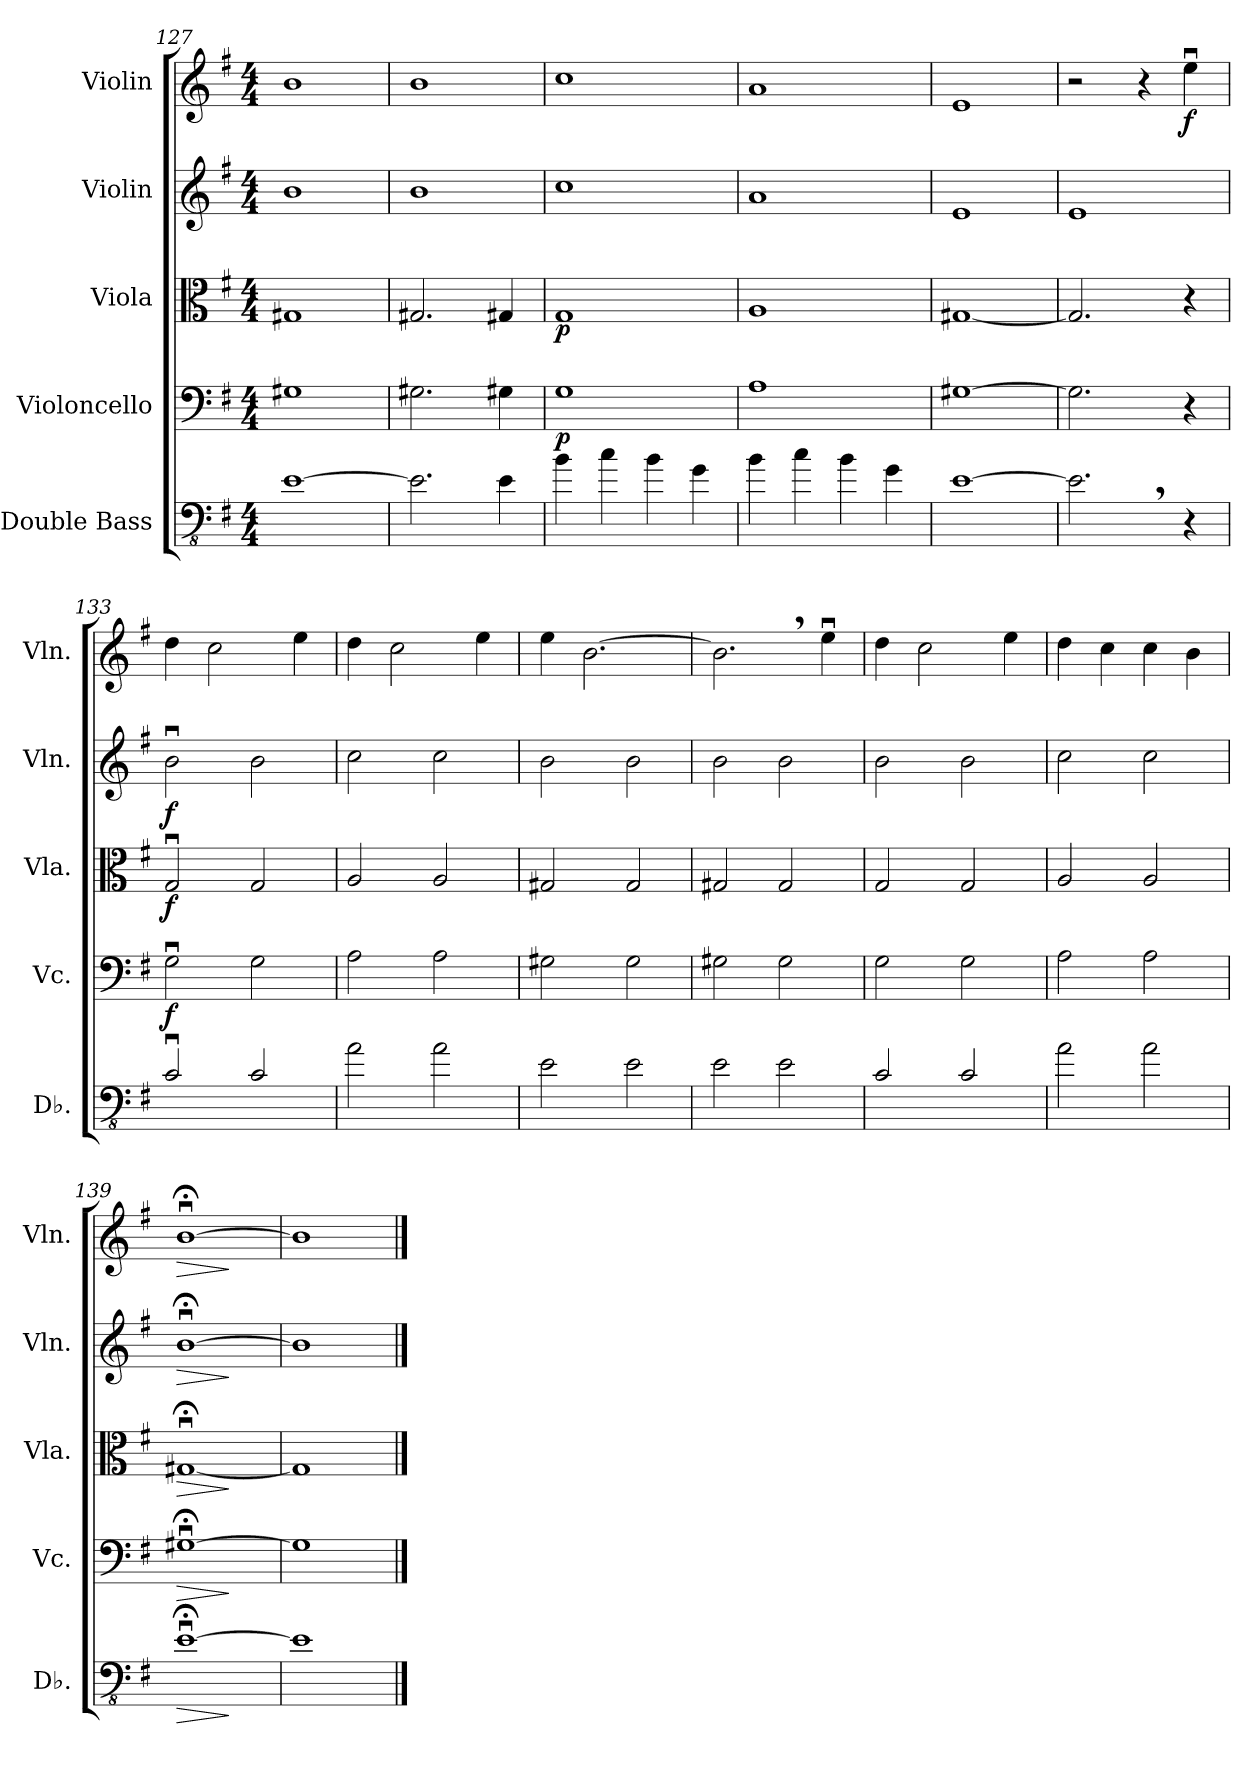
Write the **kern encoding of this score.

**kern	**dynam	**kern	**dynam	**kern	**dynam	**kern	**dynam	**kern	**dynam
*part5	*part5	*part4	*part4	*part3	*part3	*part2	*part2	*part1	*part1
*staff5	*staff5	*staff4	*staff4	*staff3	*staff3	*staff2	*staff2	*staff1	*staff1
*I"Double Bass	*	*I"Violoncello	*	*I"Viola	*	*I"Violin	*	*I"Violin	*
*I'Db.	*	*I'Vc.	*	*I'Vla.	*	*I'Vln.	*	*I'Vln.	*
*clefFv4	*	*clefF4	*	*clefC3	*	*clefG2	*	*clefG2	*
*ITrd7c12	*	*	*	*	*	*	*	*	*
*k[f#]	*	*k[f#]	*	*k[f#]	*	*k[f#]	*	*k[f#]	*
*M4/4	*	*M4/4	*	*M4/4	*	*M4/4	*	*M4/4	*
=127	=127	=127	=127	=127	=127	=127	=127	=127	=127
[1EE	.	1G#X	.	1G#X	.	1b	.	1b	.
=128	=128	=128	=128	=128	=128	=128	=128	=128	=128
2.EE\]	.	2.G#X\	.	2.G#X/	.	1b	.	1b	.
4EE\	.	4G#X\	.	4G#X/	.	.	.	.	.
=129	=129	=129	=129	=129	=129	=129	=129	=129	=129
!	!	!	!LO:DY:b	!	!LO:DY:b	!	!	!	!
4BB\	.	1G	p	1G	p	1cc	.	1cc	.
4C\	.	.	.	.	.	.	.	.	.
4BB\	.	.	.	.	.	.	.	.	.
4GG\	.	.	.	.	.	.	.	.	.
=130	=130	=130	=130	=130	=130	=130	=130	=130	=130
4BB\	.	1A	.	1A	.	1a	.	1a	.
4C\	.	.	.	.	.	.	.	.	.
4BB\	.	.	.	.	.	.	.	.	.
4GG\	.	.	.	.	.	.	.	.	.
=131	=131	=131	=131	=131	=131	=131	=131	=131	=131
[1EE	.	[1G#X	.	[1G#X	.	1e	.	1e	.
=132	=132	=132	=132	=132	=132	=132	=132	=132	=132
2.EE,\]	.	2.G#\]	.	2.G#/]	.	1e	.	2r	.
.	.	.	.	.	.	.	.	4r	.
!	!	!	!	!	!	!	!	!	!LO:DY:b
4r	.	4r	.	4r	.	.	.	4eeu\	f
=133	=133	=133	=133	=133	=133	=133	=133	=133	=133
!	!	!	!LO:DY:b	!	!LO:DY:b	!	!LO:DY:b	!	!
2CCu/	.	2Gu\	f	2Gu/	f	2bu\	f	4dd\	.
.	.	.	.	.	.	.	.	2cc\	.
2CC/	.	2G\	.	2G/	.	2b\	.	.	.
.	.	.	.	.	.	.	.	4ee\	.
=134	=134	=134	=134	=134	=134	=134	=134	=134	=134
2AA\	.	2A\	.	2A/	.	2cc\	.	4dd\	.
.	.	.	.	.	.	.	.	2cc\	.
2AA\	.	2A\	.	2A/	.	2cc\	.	.	.
.	.	.	.	.	.	.	.	4ee\	.
=135	=135	=135	=135	=135	=135	=135	=135	=135	=135
2EE\	.	2G#X\	.	2G#X/	.	2b\	.	4ee\	.
.	.	.	.	.	.	.	.	[2.b\	.
2EE\	.	2G#\	.	2G#/	.	2b\	.	.	.
!!LO:LB:g=z
=136	=136	=136	=136	=136	=136	=136	=136	=136	=136
2EE\	.	2G#X\	.	2G#X/	.	2b\	.	2.b,\]	.
2EE\	.	2G#\	.	2G#/	.	2b\	.	.	.
.	.	.	.	.	.	.	.	4eeu\	.
=137	=137	=137	=137	=137	=137	=137	=137	=137	=137
2CC/	.	2G\	.	2G/	.	2b\	.	4dd\	.
.	.	.	.	.	.	.	.	2cc\	.
2CC/	.	2G\	.	2G/	.	2b\	.	.	.
.	.	.	.	.	.	.	.	4ee\	.
=138	=138	=138	=138	=138	=138	=138	=138	=138	=138
2AA\	.	2A\	.	2A/	.	2cc\	.	4dd\	.
.	.	.	.	.	.	.	.	4cc\	.
2AA\	.	2A\	.	2A/	.	2cc\	.	4cc\	.
.	.	.	.	.	.	.	.	4b\	.
=139	=139	=139	=139	=139	=139	=139	=139	=139	=139
!	!LO:HP:b	!	!LO:HP:b	!	!LO:HP:b	!	!LO:HP:b	!	!LO:HP:b
[1EE;<u	>	[1G#X;<u	>	[1G#X;<u	>	[1b;<u	>	[1b;<u	>
.	]	.	]	.	]	.	]	.	]
=140	=140	=140	=140	=140	=140	=140	=140	=140	=140
1EE]	.	1G#]	.	1G#]	.	1b]	.	1b]	.
==	==	==	==	==	==	==	==	==	==
*-	*-	*-	*-	*-	*-	*-	*-	*-	*-
